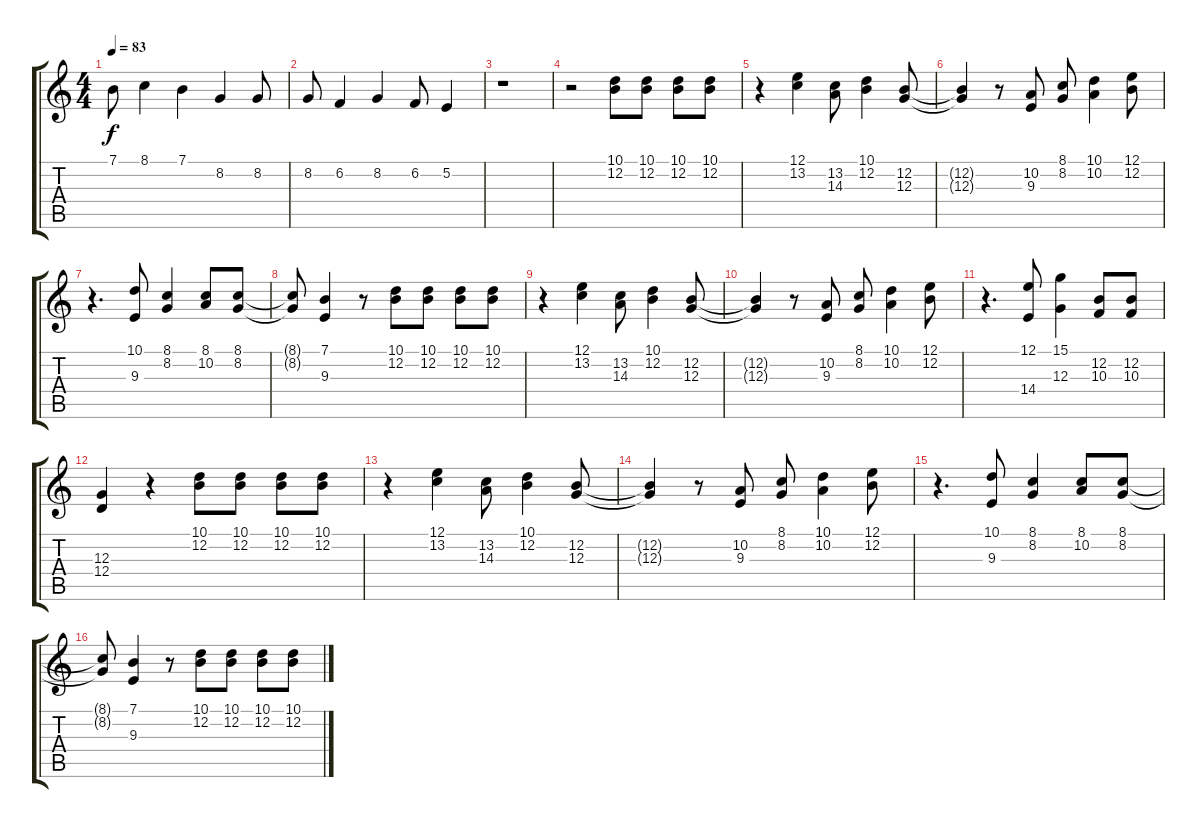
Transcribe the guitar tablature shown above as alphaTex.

\track "" {instrument vibraphone}
\staff {score tabs}
\tuning (E4 B3 G3 D3 A2 E2) {hide}
\ts (4 4)
\tempo 83
\clef g2
\ks c
7.1{t}.8{dy f} 8.1.4 7.1.4 8.2.4 8.2.8 |
8.2.8 6.2.4 8.2.4 6.2.8 5.2.4 |
r.1 |
r.2 (10.1 12.2).8 (10.1 12.2).8 (10.1 12.2).8 (10.1 12.2).8 |
r.4 (12.1 13.2).4 (13.2 14.3).8 (10.1 12.2).4 (12.2 12.3).8 |
(12.2{t} 12.3{t}).4 r.8 (10.2 9.3).8 (8.1 8.2).8 (10.1 10.2).4 (12.1 12.2).8 |
r.4{d} (10.1 9.3).8 (8.1 8.2).4 (8.1 10.2).8 (8.1 8.2).8 |
(8.1{t} 8.2{t}).8 (7.1 9.3).4 r.8 (10.1 12.2).8 (10.1 12.2).8 (10.1 12.2).8 (10.1 12.2).8 |
r.4 (12.1 13.2).4 (13.2 14.3).8 (10.1 12.2).4 (12.2 12.3).8 |
(12.2{t} 12.3{t}).4 r.8 (10.2 9.3).8 (8.1 8.2).8 (10.1 10.2).4 (12.1 12.2).8 |
r.4{d} (12.1 14.4).8 (15.1 12.3).4 (12.2 10.3).8 (12.2 10.3).8 |
(12.3 12.4).4 r.4 (10.1 12.2).8 (10.1 12.2).8 (10.1 12.2).8 (10.1 12.2).8 |
r.4 (12.1 13.2).4 (13.2 14.3).8 (10.1 12.2).4 (12.2 12.3).8 |
(12.2{t} 12.3{t}).4 r.8 (10.2 9.3).8 (8.1 8.2).8 (10.1 10.2).4 (12.1 12.2).8 |
r.4{d} (10.1 9.3).8 (8.1 8.2).4 (8.1 10.2).8 (8.1 8.2).8 |
(8.1{t} 8.2{t}).8 (7.1 9.3).4 r.8 (10.1 12.2).8 (10.1 12.2).8 (10.1 12.2).8 (10.1 12.2).8
